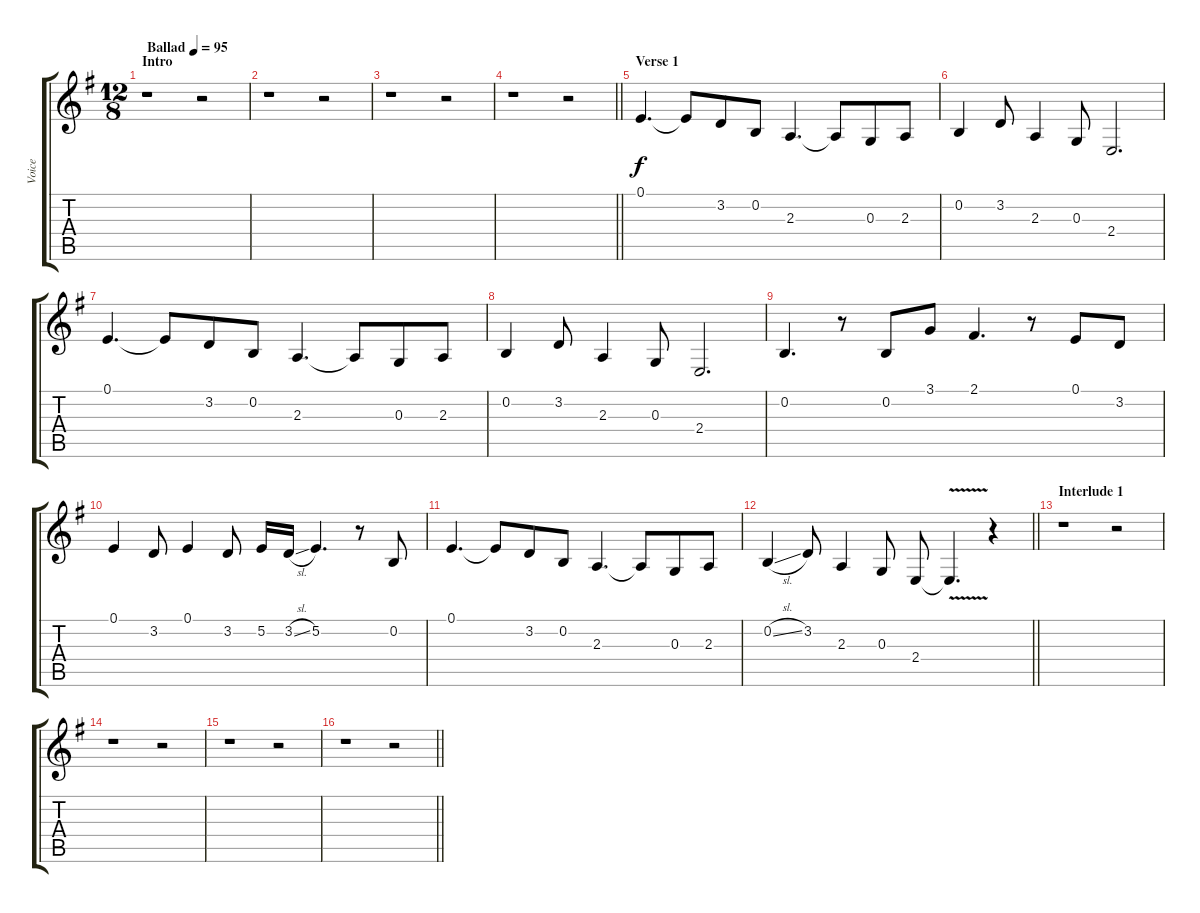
\track ("Voice" "Voice") {instrument lead6voice}
\staff {score tabs}
\tuning (E4 B3 G3 D3 A2 E2) {hide}
\ts (12 8)
\section ("" "Intro")
\tempo (95 "Ballad")
\clef g2
\ks eminor
r.1{dy f instrument lead6voice} r.2 |
r.1 r.2 |
r.1 r.2 |
\barLineRight lightlight
r.1 r.2 |
\section ("" "Verse 1")
0.1.4{d} 0.1{t}.8 3.2.8 0.2.8 2.3.4{d} 2.3{t}.8 0.3.8 2.3.8 |
0.2.4 3.2.8 2.3.4 0.3.8 2.4.2{d} |
0.1.4{d} 0.1{t}.8 3.2.8 0.2.8 2.3.4{d} 2.3{t}.8 0.3.8 2.3.8 |
0.2.4 3.2.8 2.3.4 0.3.8 2.4.2{d} |
0.2.4{d} r.8 0.2.8 3.1.8 2.1.4{d} r.8 0.1.8 3.2.8 |
0.1.4 3.2.8 0.1.4 3.2.8 5.2.16 3.2{sl}.16 5.2.4{d} r.8 0.2.8 |
0.1.4{d} 0.1{t}.8 3.2.8 0.2.8 2.3.4{d} 2.3{t}.8 0.3.8 2.3.8 |
\barLineRight lightlight
0.2{sl}.4 3.2.8 2.3.4 0.3.8 2.4.8 2.4{v t}.4{d} r.4 |
\section ("" "Interlude 1")
r.1 r.2 |
r.1 r.2 |
r.1 r.2 |
\barLineRight lightlight
r.1 r.2
